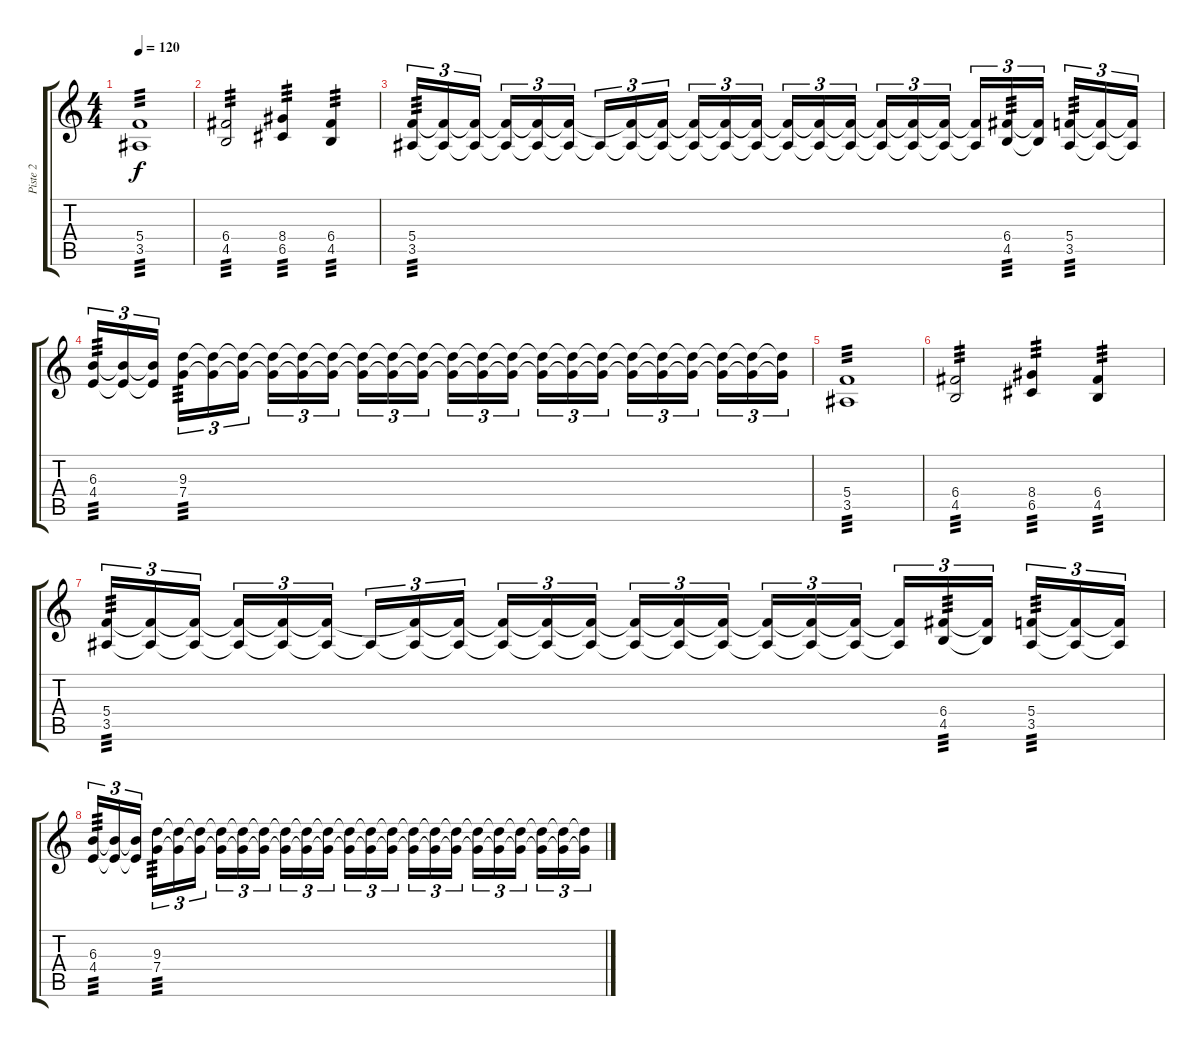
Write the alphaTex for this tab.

\track ("Piste 2" "Piste 2") {instrument distortionguitar}
\staff {score tabs}
\tuning (D4 A3 F3 C3 G2 D2) {hide}
\ts (4 4)
\tempo 120
\clef g2
\ks c
(5.4 3.5).1{tp 3 dy f} |
(6.4 4.5).2{tp 3} (8.4 6.5).4{tp 3} (6.4 4.5).4{tp 3} |
(5.4 3.5).16{tu (3 2) tp 3} (5.4{t} 3.5{t}).16{tu (3 2)} (5.4{t} 3.5{t}).16{tu (3 2) beam splitsecondary} (5.4{t} 3.5{t}).16{tu (3 2)} (5.4{t} 3.5{t}).16{tu (3 2)} (5.4{t} 3.5{t}).16{tu (3 2)} 3.5{t}.16{tu (3 2)} (5.4{t} 3.5{t}).16{tu (3 2)} (5.4{t} 3.5{t}).16{tu (3 2) beam splitsecondary} (5.4{t} 3.5{t}).16{tu (3 2)} (5.4{t} 3.5{t}).16{tu (3 2)} (5.4{t} 3.5{t}).16{tu (3 2)} (5.4{t} 3.5{t}).16{tu (3 2)} (5.4{t} 3.5{t}).16{tu (3 2)} (5.4{t} 3.5{t}).16{tu (3 2) beam splitsecondary} (5.4{t} 3.5{t}).16{tu (3 2)} (5.4{t} 3.5{t}).16{tu (3 2)} (5.4{t} 3.5{t}).16{tu (3 2)} (5.4{t} 3.5{t}).16{tu (3 2)} (6.4 4.5).16{tu (3 2) tp 3} (6.4{t} 4.5{t}).16{tu (3 2) beam splitsecondary} (5.4 3.5).16{tu (3 2) tp 3} (5.4{t} 3.5{t}).16{tu (3 2)} (5.4{t} 3.5{t}).16{tu (3 2)} |
(6.3 4.4).16{tu (3 2) tp 3} (6.3{t} 4.4{t}).16{tu (3 2)} (6.3{t} 4.4{t}).16{tu (3 2) beam splitsecondary} (9.3 7.4).16{tu (3 2) tp 3} (9.3{t} 7.4{t}).16{tu (3 2)} (9.3{t} 7.4{t}).16{tu (3 2)} (9.3{t} 7.4{t}).16{tu (3 2)} (9.3{t} 7.4{t}).16{tu (3 2)} (9.3{t} 7.4{t}).16{tu (3 2) beam splitsecondary} (9.3{t} 7.4{t}).16{tu (3 2)} (9.3{t} 7.4{t}).16{tu (3 2)} (9.3{t} 7.4{t}).16{tu (3 2)} (9.3{t} 7.4{t}).16{tu (3 2)} (9.3{t} 7.4{t}).16{tu (3 2)} (9.3{t} 7.4{t}).16{tu (3 2) beam splitsecondary} (9.3{t} 7.4{t}).16{tu (3 2)} (9.3{t} 7.4{t}).16{tu (3 2)} (9.3{t} 7.4{t}).16{tu (3 2)} (9.3{t} 7.4{t}).16{tu (3 2)} (9.3{t} 7.4{t}).16{tu (3 2)} (9.3{t} 7.4{t}).16{tu (3 2) beam splitsecondary} (9.3{t} 7.4{t}).16{tu (3 2)} (9.3{t} 7.4{t}).16{tu (3 2)} (9.3{t} 7.4{t}).16{tu (3 2)} |
(5.4 3.5).1{tp 3} |
(6.4 4.5).2{tp 3} (8.4 6.5).4{tp 3} (6.4 4.5).4{tp 3} |
(5.4 3.5).16{tu (3 2) tp 3} (5.4{t} 3.5{t}).16{tu (3 2)} (5.4{t} 3.5{t}).16{tu (3 2) beam splitsecondary} (5.4{t} 3.5{t}).16{tu (3 2)} (5.4{t} 3.5{t}).16{tu (3 2)} (5.4{t} 3.5{t}).16{tu (3 2)} 3.5{t}.16{tu (3 2)} (5.4{t} 3.5{t}).16{tu (3 2)} (5.4{t} 3.5{t}).16{tu (3 2) beam splitsecondary} (5.4{t} 3.5{t}).16{tu (3 2)} (5.4{t} 3.5{t}).16{tu (3 2)} (5.4{t} 3.5{t}).16{tu (3 2)} (5.4{t} 3.5{t}).16{tu (3 2)} (5.4{t} 3.5{t}).16{tu (3 2)} (5.4{t} 3.5{t}).16{tu (3 2) beam splitsecondary} (5.4{t} 3.5{t}).16{tu (3 2)} (5.4{t} 3.5{t}).16{tu (3 2)} (5.4{t} 3.5{t}).16{tu (3 2)} (5.4{t} 3.5{t}).16{tu (3 2)} (6.4 4.5).16{tu (3 2) tp 3} (6.4{t} 4.5{t}).16{tu (3 2) beam splitsecondary} (5.4 3.5).16{tu (3 2) tp 3} (5.4{t} 3.5{t}).16{tu (3 2)} (5.4{t} 3.5{t}).16{tu (3 2)} |
(6.3 4.4).16{tu (3 2) tp 3} (6.3{t} 4.4{t}).16{tu (3 2)} (6.3{t} 4.4{t}).16{tu (3 2) beam splitsecondary} (9.3 7.4).16{tu (3 2) tp 3} (9.3{t} 7.4{t}).16{tu (3 2)} (9.3{t} 7.4{t}).16{tu (3 2)} (9.3{t} 7.4{t}).16{tu (3 2)} (9.3{t} 7.4{t}).16{tu (3 2)} (9.3{t} 7.4{t}).16{tu (3 2) beam splitsecondary} (9.3{t} 7.4{t}).16{tu (3 2)} (9.3{t} 7.4{t}).16{tu (3 2)} (9.3{t} 7.4{t}).16{tu (3 2)} (9.3{t} 7.4{t}).16{tu (3 2)} (9.3{t} 7.4{t}).16{tu (3 2)} (9.3{t} 7.4{t}).16{tu (3 2) beam splitsecondary} (9.3{t} 7.4{t}).16{tu (3 2)} (9.3{t} 7.4{t}).16{tu (3 2)} (9.3{t} 7.4{t}).16{tu (3 2)} (9.3{t} 7.4{t}).16{tu (3 2)} (9.3{t} 7.4{t}).16{tu (3 2)} (9.3{t} 7.4{t}).16{tu (3 2) beam splitsecondary} (9.3{t} 7.4{t}).16{tu (3 2)} (9.3{t} 7.4{t}).16{tu (3 2)} (9.3{t} 7.4{t}).16{tu (3 2)}
